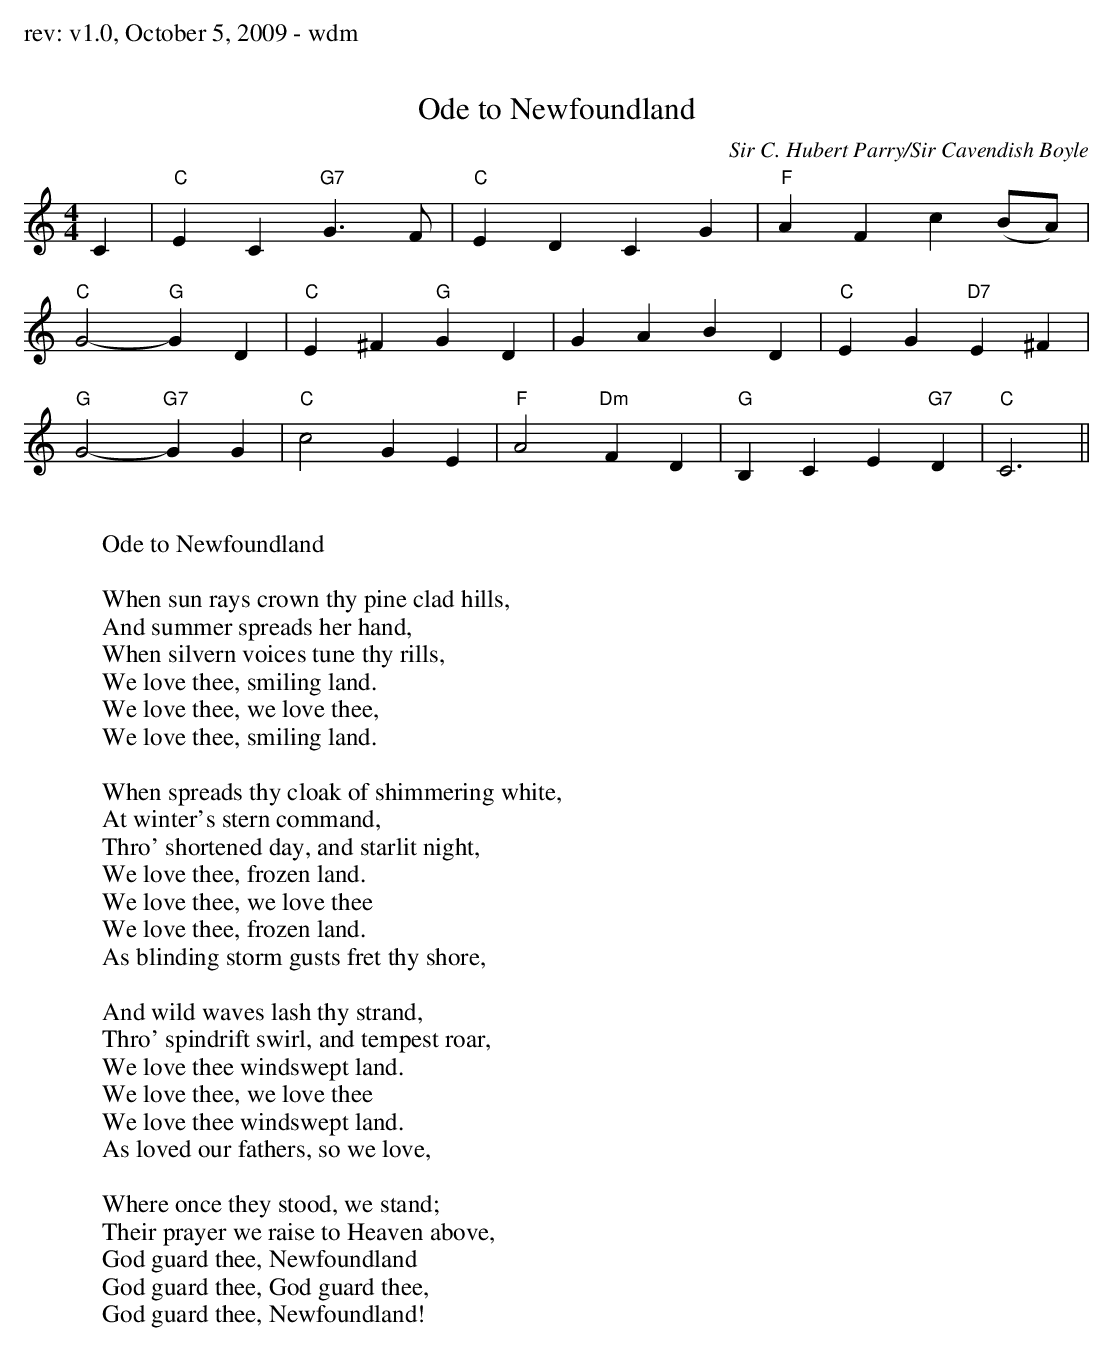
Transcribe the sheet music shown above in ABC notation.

X:1
T: Ode to Newfoundland
C: Sir C. Hubert Parry/Sir Cavendish Boyle
M: 4/4
L: 1/4
K:C
C |\
"C"EC "G7"G>F | "C"EDCG | "F"AFc (B/A/) |
"C"G2- "G"G D | "C" E^F "G"G D | GABD |"C" EG "D7"E^F |
"G"G2-"G7"G G | "C"c2 GE | "F"A2 "Dm"FD | "G"B,CE "G7"D | "C"C3||
W:
W:Ode to Newfoundland
W:
W:When sun rays crown thy pine clad hills,
W:And summer spreads her hand,
W:When silvern voices tune thy rills,
W:We love thee, smiling land.
W:We love thee, we love thee,
W:We love thee, smiling land.
W:
W:When spreads thy cloak of shimmering white,
W:At winter's stern command,
W:Thro' shortened day, and starlit night,
W:We love thee, frozen land.
W:We love thee, we love thee
W:We love thee, frozen land.
W:As blinding storm gusts fret thy shore,
W:
W:And wild waves lash thy strand,
W:Thro' spindrift swirl, and tempest roar,
W:We love thee windswept land.
W:We love thee, we love thee
W:We love thee windswept land.
W:As loved our fathers, so we love,
W:
W:Where once they stood, we stand;
W:Their prayer we raise to Heaven above,
W:God guard thee, Newfoundland
W:God guard thee, God guard thee,
W:God guard thee, Newfoundland!
